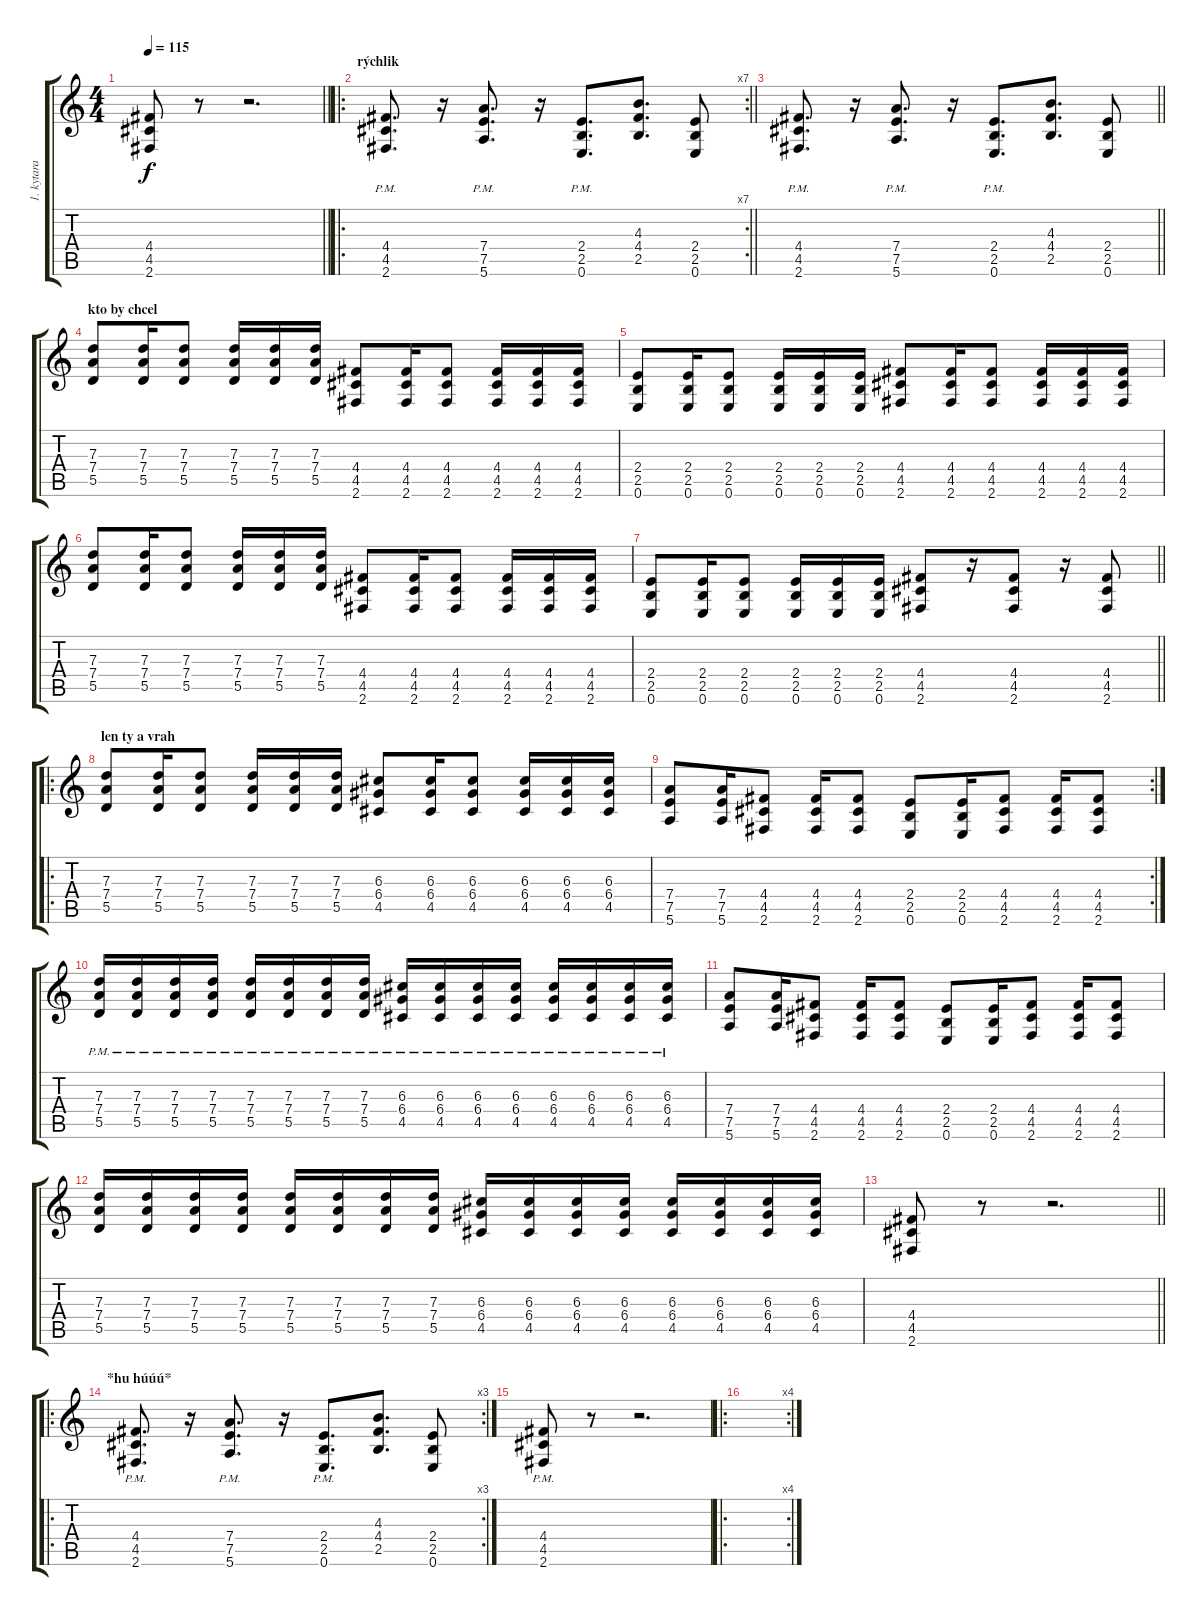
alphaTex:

\track ("1. kytara" "1. kytara") {instrument overdrivenguitar}
\staff {score tabs}
\tuning (E4 B3 G3 D3 A2 E2) {hide}
\ts (4 4)
\tempo 115
\clef g2
\barLineRight lightlight
\ks c
(4.4 4.5 2.6).8{dy f} r.8 r.2{d} |
\ro
\rc 7
\section ("" "rýchlik")
\barLineRight lightlight
(4.4{pm} 4.5{pm} 2.6{pm}).8{d} r.16 (7.4{pm} 7.5{pm} 5.6{pm}).8{d} r.16 (2.4{pm} 2.5{pm} 0.6{pm}).8{d} (4.3 4.4 2.5).8{d} (2.4 2.5 0.6).8 |
\barLineRight lightlight
(4.4{pm} 4.5{pm} 2.6{pm}).8{d} r.16 (7.4{pm} 7.5{pm} 5.6{pm}).8{d} r.16 (2.4{pm} 2.5{pm} 0.6{pm}).8{d} (4.3 4.4 2.5).8{d} (2.4 2.5 0.6).8 |
\section ("" "kto by chcel")
(7.3 7.4 5.5).8 (7.3 7.4 5.5).16 (7.3 7.4 5.5).8 (7.3 7.4 5.5).16 (7.3 7.4 5.5).16 (7.3 7.4 5.5).16 (4.4 4.5 2.6).8 (4.4 4.5 2.6).16 (4.4 4.5 2.6).8 (4.4 4.5 2.6).16 (4.4 4.5 2.6).16 (4.4 4.5 2.6).16 |
(2.4 2.5 0.6).8 (2.4 2.5 0.6).16 (2.4 2.5 0.6).8 (2.4 2.5 0.6).16 (2.4 2.5 0.6).16 (2.4 2.5 0.6).16 (4.4 4.5 2.6).8 (4.4 4.5 2.6).16 (4.4 4.5 2.6).8 (4.4 4.5 2.6).16 (4.4 4.5 2.6).16 (4.4 4.5 2.6).16 |
(7.3 7.4 5.5).8 (7.3 7.4 5.5).16 (7.3 7.4 5.5).8 (7.3 7.4 5.5).16 (7.3 7.4 5.5).16 (7.3 7.4 5.5).16 (4.4 4.5 2.6).8 (4.4 4.5 2.6).16 (4.4 4.5 2.6).8 (4.4 4.5 2.6).16 (4.4 4.5 2.6).16 (4.4 4.5 2.6).16 |
\barLineRight lightlight
(2.4 2.5 0.6).8 (2.4 2.5 0.6).16 (2.4 2.5 0.6).8 (2.4 2.5 0.6).16 (2.4 2.5 0.6).16 (2.4 2.5 0.6).16 (4.4 4.5 2.6).8 r.16 (4.4 4.5 2.6).8 r.16 (4.4 4.5 2.6).8 |
\ro
\section ("" "len ty a vrah")
(7.3 7.4 5.5).8 (7.3 7.4 5.5).16 (7.3 7.4 5.5).8 (7.3 7.4 5.5).16 (7.3 7.4 5.5).16 (7.3 7.4 5.5).16 (6.3 6.4 4.5).8 (6.3 6.4 4.5).16 (6.3 6.4 4.5).8 (6.3 6.4 4.5).16 (6.3 6.4 4.5).16 (6.3 6.4 4.5).16 |
\rc 2
(7.4 7.5 5.6).8 (7.4 7.5 5.6).16 (4.4 4.5 2.6).8 (4.4 4.5 2.6).16 (4.4 4.5 2.6).8 (2.4 2.5 0.6).8 (2.4 2.5 0.6).16 (4.4 4.5 2.6).8 (4.4 4.5 2.6).16 (4.4 4.5 2.6).8 |
(7.3{pm} 7.4{pm} 5.5{pm}).16 (7.3{pm} 7.4{pm} 5.5{pm}).16 (7.3{pm} 7.4{pm} 5.5{pm}).16 (7.3{pm} 7.4{pm} 5.5{pm}).16 (7.3{pm} 7.4{pm} 5.5{pm}).16 (7.3{pm} 7.4{pm} 5.5{pm}).16 (7.3{pm} 7.4{pm} 5.5{pm}).16 (7.3{pm} 7.4{pm} 5.5{pm}).16 (6.3{pm} 6.4{pm} 4.5{pm}).16 (6.3{pm} 6.4{pm} 4.5{pm}).16 (6.3{pm} 6.4{pm} 4.5{pm}).16 (6.3{pm} 6.4{pm} 4.5{pm}).16 (6.3{pm} 6.4{pm} 4.5{pm}).16 (6.3{pm} 6.4{pm} 4.5{pm}).16 (6.3{pm} 6.4{pm} 4.5{pm}).16 (6.3{pm} 6.4{pm} 4.5{pm}).16 |
(7.4 7.5 5.6).8 (7.4 7.5 5.6).16 (4.4 4.5 2.6).8 (4.4 4.5 2.6).16 (4.4 4.5 2.6).8 (2.4 2.5 0.6).8 (2.4 2.5 0.6).16 (4.4 4.5 2.6).8 (4.4 4.5 2.6).16 (4.4 4.5 2.6).8 |
(7.3 7.4 5.5).16 (7.3 7.4 5.5).16 (7.3 7.4 5.5).16 (7.3 7.4 5.5).16 (7.3 7.4 5.5).16 (7.3 7.4 5.5).16 (7.3 7.4 5.5).16 (7.3 7.4 5.5).16 (6.3 6.4 4.5).16 (6.3 6.4 4.5).16 (6.3 6.4 4.5).16 (6.3 6.4 4.5).16 (6.3 6.4 4.5).16 (6.3 6.4 4.5).16 (6.3 6.4 4.5).16 (6.3 6.4 4.5).16 |
\barLineRight lightlight
(4.4 4.5 2.6).8 r.8 r.2{d} |
\ro
\rc 3
\section ("" "*hu húúú*")
(4.4{pm} 4.5{pm} 2.6{pm}).8{d} r.16 (7.4{pm} 7.5{pm} 5.6{pm}).8{d} r.16 (2.4{pm} 2.5{pm} 0.6{pm}).8{d} (4.3 4.4 2.5).8{d} (2.4 2.5 0.6).8 |
(4.4{pm} 4.5{pm} 2.6{pm}).8 r.8 r.2{d} |
\ro
\rc 4
